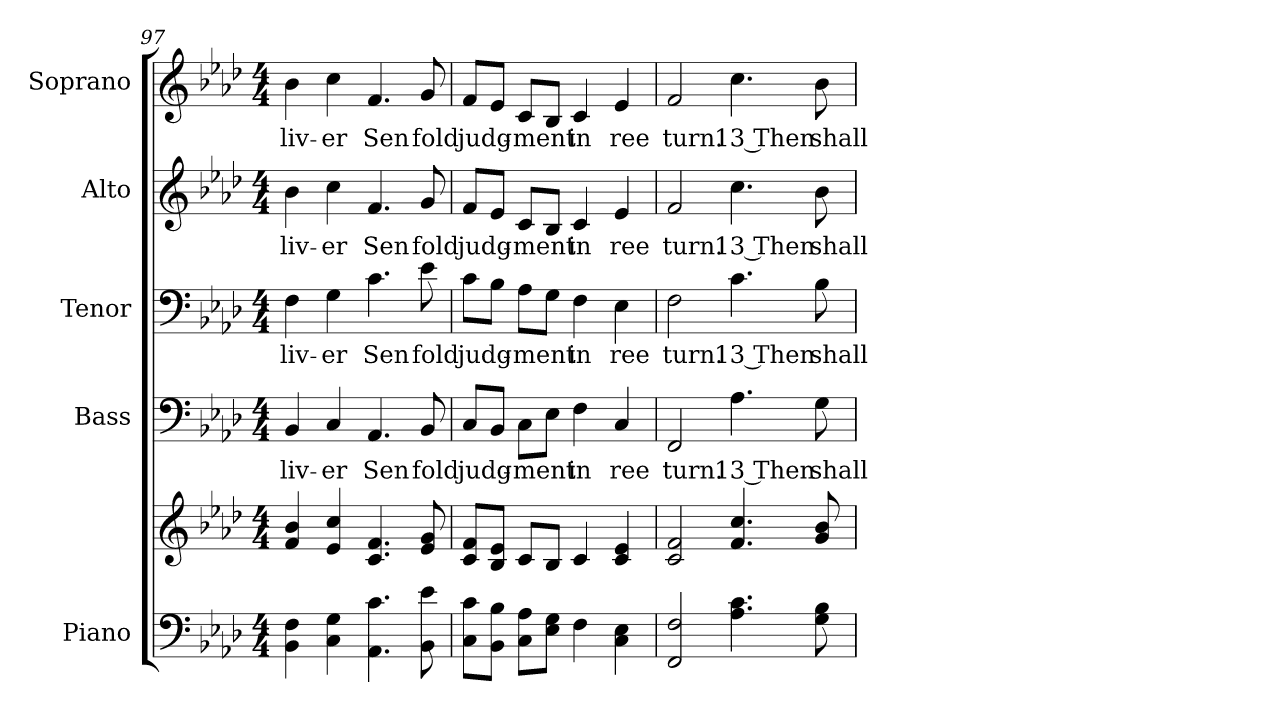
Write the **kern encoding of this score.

**kern	**kern	**kern	**text	**kern	**text	**kern	**text	**kern	**text
*part5	*part5	*part4	*part4	*part3	*part3	*part2	*part2	*part1	*part1
*staff6	*staff5	*staff4	*staff4	*staff3	*staff3	*staff2	*staff2	*staff1	*staff1
*I"Piano	*	*I"Bass	*	*I"Tenor	*	*I"Alto	*	*I"Soprano	*
*I'Pno.	*	*I'B.	*	*I'T.	*	*I'A.	*	*I'S.	*
!!LO:LB:g=z
*clefF4	*clefG2	*clefF4	*	*clefF4	*	*clefG2	*	*clefG2	*
*k[b-e-a-d-]	*k[b-e-a-d-]	*k[b-e-a-d-]	*	*k[b-e-a-d-]	*	*k[b-e-a-d-]	*	*k[b-e-a-d-]	*
*A-:	*A-:	*A-:	*	*A-:	*	*A-:	*	*A-:	*
*M4/4	*M4/4	*M4/4	*	*M4/4	*	*M4/4	*	*M4/4	*
=97	=97	=97	=97	=97	=97	=97	=97	=97	=97
!	!	!	!LO:LY:b:color=#000000	!	!	!	!	!	!
!	!	!	!	!	!LO:LY:b:color=#000000	!	!	!	!
!	!	!	!	!	!	!	!LO:LY:b:color=#000000	!	!
!	!	!	!	!	!	!	!	!	!LO:LY:b:color=#000000
4BB-i\ 4Fi	4fi/ 4b-i	4BB-i/	liv-	4Fi\	liv-	4b-i\	liv-	4b-i\	liv-
!	!	!	!LO:LY:b:color=#000000	!	!	!	!	!	!
!	!	!	!	!	!LO:LY:b:color=#000000	!	!	!	!
!	!	!	!	!	!	!	!LO:LY:b:color=#000000	!	!
!	!	!	!	!	!	!	!	!	!LO:LY:b:color=#000000
4Ci\ 4Gi	4e-i/ 4cci	4Ci/	-er	4Gi\	-er	4cci\	-er	4cci\	-er
!	!	!	!LO:LY:b:color=#000000	!	!	!	!	!	!
!	!	!	!	!	!LO:LY:b:color=#000000	!	!	!	!
!	!	!	!	!	!	!	!LO:LY:b:color=#000000	!	!
!	!	!	!	!	!	!	!	!	!LO:LY:b:color=#000000
4.AA-i\ 4.ci	4.ci/ 4.fi	4.AA-i/	Sen	4.ci\	Sen	4.fi/	Sen	4.fi/	Sen
!	!	!	!LO:LY:b:color=#000000	!	!	!	!	!	!
!	!	!	!	!	!LO:LY:b:color=#000000	!	!	!	!
!	!	!	!	!	!	!	!LO:LY:b:color=#000000	!	!
!	!	!	!	!	!	!	!	!	!LO:LY:b:color=#000000
8BB-i\ 8e-i	8e-i/ 8gi	8BB-i/	fold	8e-i\	fold	8gi/	fold	8gi/	fold
=98	=98	=98	=98	=98	=98	=98	=98	=98	=98
!	!	!	!LO:LY:b:color=#000000	!	!	!	!	!	!
!	!	!	!	!	!LO:LY:b:color=#000000	!	!	!	!
!	!	!	!	!	!	!	!LO:LY:b:color=#000000	!	!
!	!	!	!	!	!	!	!	!	!LO:LY:b:color=#000000
8Ci\ 8ciL	8ci/ 8fiL	8Ci/L	judg-	8ci\L	judg-	8fi/L	judg-	8fi/L	judg-
8BB-i\ 8B-iJ	8B-i/ 8e-iJ	8BB-i/J	.	8B-i\J	.	8e-i/J	.	8e-i/J	.
!	!	!	!LO:LY:b:color=#000000	!	!	!	!	!	!
!	!	!	!	!	!LO:LY:b:color=#000000	!	!	!	!
!	!	!	!	!	!	!	!LO:LY:b:color=#000000	!	!
!	!	!	!	!	!	!	!	!	!LO:LY:b:color=#000000
8Ci\ 8A-iL	8ci/L	8Ci\L	-ment	8A-i\L	-ment	8ci/L	-ment	8ci/L	-ment
8E-i\ 8GiJ	8B-i/J	8E-i\J	.	8Gi\J	.	8B-i/J	.	8B-i/J	.
!	!	!	!LO:LY:b:color=#000000	!	!	!	!	!	!
!	!	!	!	!	!LO:LY:b:color=#000000	!	!	!	!
!	!	!	!	!	!	!	!LO:LY:b:color=#000000	!	!
!	!	!	!	!	!	!	!	!	!LO:LY:b:color=#000000
4Fi\	4ci/	4Fi\	in	4Fi\	in	4ci/	in	4ci/	in
!	!	!	!LO:LY:b:color=#000000	!	!	!	!	!	!
!	!	!	!	!	!LO:LY:b:color=#000000	!	!	!	!
!	!	!	!	!	!	!	!LO:LY:b:color=#000000	!	!
!	!	!	!	!	!	!	!	!	!LO:LY:b:color=#000000
4Ci\ 4E-i	4ci/ 4e-i	4Ci/	ree	4E-i\	ree	4e-i/	ree	4e-i/	ree
=99	=99	=99	=99	=99	=99	=99	=99	=99	=99
!	!	!	!LO:LY:b:color=#000000	!	!	!	!	!	!
!	!	!	!	!	!LO:LY:b:color=#000000	!	!	!	!
!	!	!	!	!	!	!	!LO:LY:b:color=#000000	!	!
!	!	!	!	!	!	!	!	!	!LO:LY:b:color=#000000
2FFi/ 2Fi	2ci/ 2fi	2FFi/	turn.	2Fi\	turn.	2fi/	turn.	2fi/	turn.
!	!	!	!LO:LY:b:color=#000000	!	!	!	!	!	!
!	!	!	!	!	!LO:LY:b:color=#000000	!	!	!	!
!	!	!	!	!	!	!	!LO:LY:b:color=#000000	!	!
!	!	!	!	!	!	!	!	!	!LO:LY:b:color=#000000
4.A-i\ 4.ci	4.fi/ 4.cci	4.A-i\	13 Then	4.ci\	13 Then	4.cci\	13 Then	4.cci\	13 Then
!	!	!	!LO:LY:b:color=#000000	!	!	!	!	!	!
!	!	!	!	!	!LO:LY:b:color=#000000	!	!	!	!
!	!	!	!	!	!	!	!LO:LY:b:color=#000000	!	!
!	!	!	!	!	!	!	!	!	!LO:LY:b:color=#000000
8Gi\ 8B-i	8gi/ 8b-i	8Gi\	shall	8B-i\	shall	8b-i\	shall	8b-i\	shall
=	=	=	=	=	=	=	=	=	=
*-	*-	*-	*-	*-	*-	*-	*-	*-	*-
